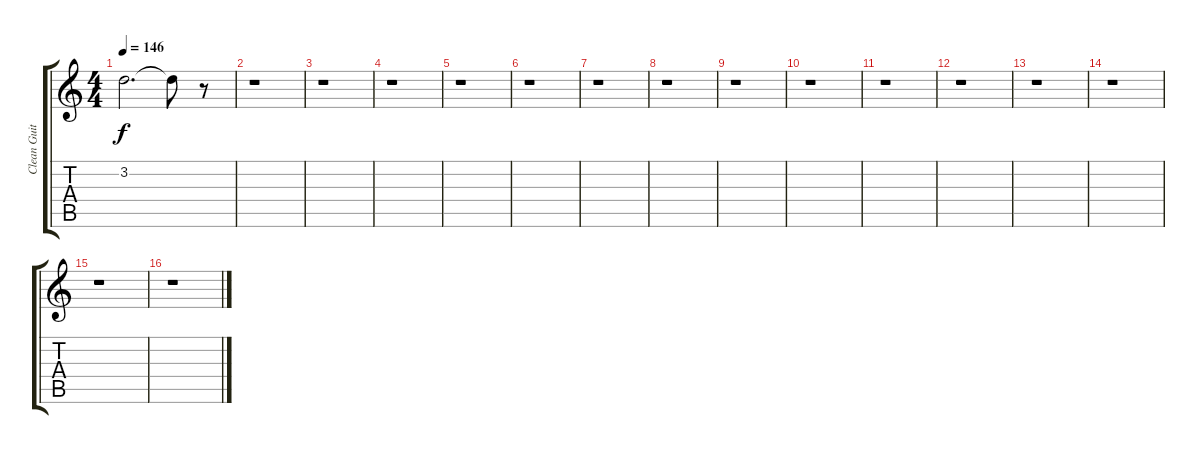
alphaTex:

\track ("Clean Guitar" "Clean Guit") {instrument overdrivenguitar}
\staff {score tabs}
\tuning (E4 B3 G3 D3 A2 E2) {hide}
\ts (4 4)
\tempo 146
\clef g2
\ks c
3.2{t}.2{d dy f} 3.2{t}.8 r.8 |
r.1 |
r.1 |
r.1 |
r.1 |
r.1 |
r.1 |
r.1 |
r.1 |
r.1 |
r.1 |
r.1 |
r.1 |
r.1 |
r.1 |
r.1
